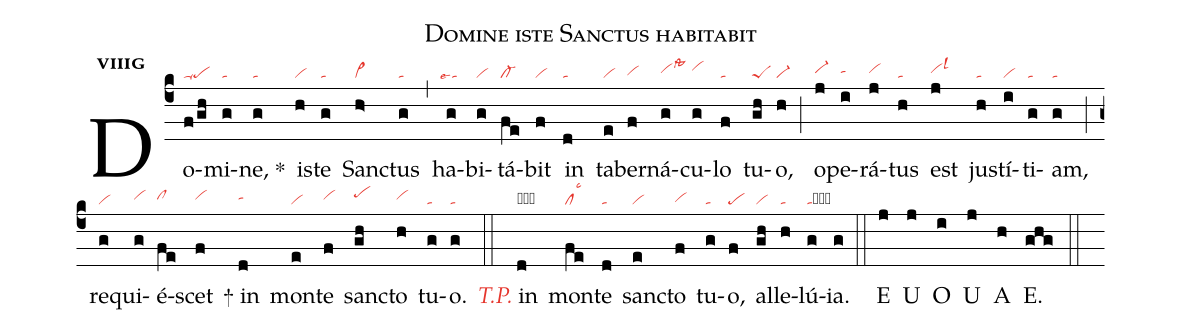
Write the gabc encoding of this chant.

name:Domine iste Sanctus habitabit;
office-part:an;
mode:8g;
nabc-lines:1;
%%
initial-style: 1;
name: Domine iste Sanctus habitabit;
mode: 8;
office-part: Antiphona
annotation: Ant.;
annotation: viii g 2;
nabc-lines:1;
%%
(c4) Do(f/gh|peppu1)mi(g|ta)ne, <sp>*</sp>(g|ta) is(h|vi)te(g|ta) Sanc(h>|vi>)tus(g|ta) (,) ha(g|``talse4)bi(g|vi)tá(fe|cl-)bit(f|vi) in(d|ta) ta(e|vi)ber(f|vihg)ná(g|vihhlssta3)cu(g|vihi)lo(f|ta) tu(gh|peS)o,(h|vi-) (;) o(j|vi-hh)pe(i|tahh)rá(j|vihh)tus(h|ta) est(j|vihhlsl3) jus(h|ta)tí(i|vi)ti(g|ta)am,(g|ta) (;) re(g|vi)qui(g|vihh)é(fe|clhh)scet(f|vihh) <sp>+</sp> in(d|tahh) mon(e|vi)te(f|vihh) sanc(gh|pehi)to(h|vihh) tu(g|ta)o.(g|ta) (::) <i><c> T.P.</c></i> in(d|obta) mon(fe|cllsc3)te(d|ta) sanc(e|vi)to(f|vihg) tu(g|ta)o,(f|pe) al(gh|vi)le(h|ta)lú(g|tacb)ia.(g) (::)
<eu> E(j) U(j) O(i) U(j) A(h) E.(ghg) </eu> (::)
